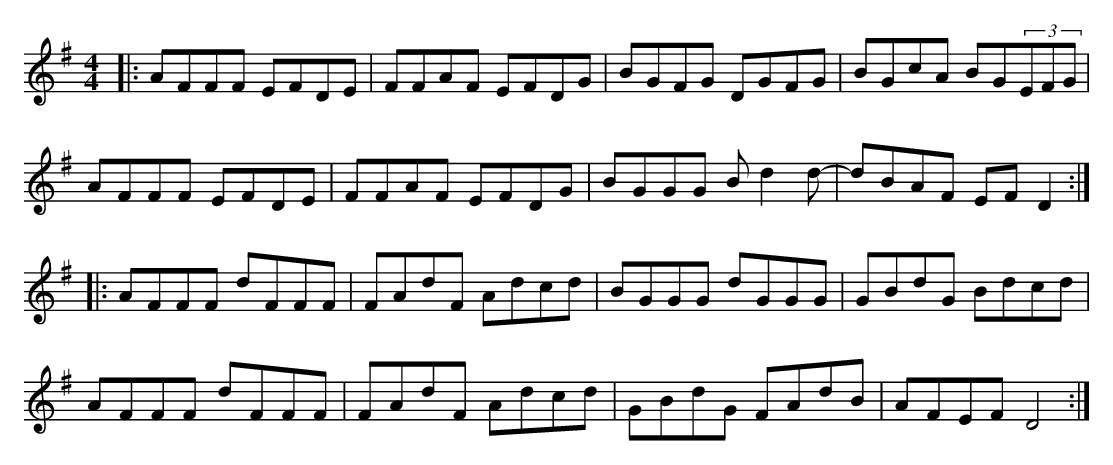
X:1
M:4/4
K:Dmix
|:AFFF EFDE|FFAF EFDG|BGFG DGFG|BGcA BG(3EFG|
AFFF EFDE|FFAF EFDG|BGGG Bd2d-|dBAF EFD2:|
|:AFFF dFFF|FAdF Adcd|BGGG dGGG|GBdG Bdcd|
AFFF dFFF|FAdF Adcd|GBdG FAdB|AFEF D4:|
